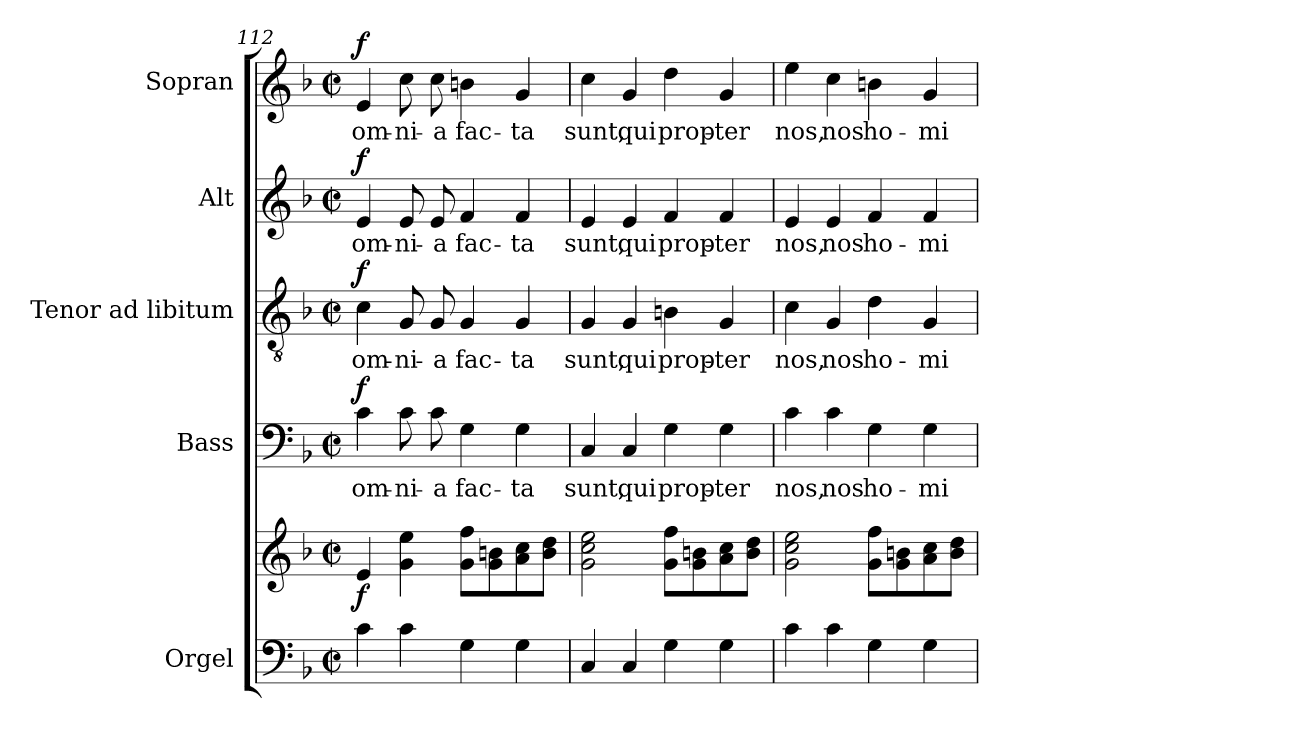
**kern	**kern	**dynam	**kern	**text	**dynam	**kern	**text	**dynam	**kern	**text	**dynam	**kern	**text	**dynam
*part5	*part5	*part5	*part4	*part4	*part4	*part3	*part3	*part3	*part2	*part2	*part2	*part1	*part1	*part1
*staff6	*staff5	*staff5/6	*staff4	*staff4	*staff4	*staff3	*staff3	*staff3	*staff2	*staff2	*staff2	*staff1	*staff1	*staff1
*I"Orgel	*	*	*I"Bass	*	*	*I"Tenor ad libitum	*	*	*I"Alt	*	*	*I"Sopran	*	*
*I'Org.	*	*	*I'B.	*	*	*I'T.	*	*	*I'A.	*	*	*I'S.	*	*
*clefF4	*clefG2	*	*clefF4	*	*	*clefGv2	*	*	*clefG2	*	*	*clefG2	*	*
*k[b-]	*k[b-]	*	*k[b-]	*	*	*k[b-]	*	*	*k[b-]	*	*	*k[b-]	*	*
*F:	*F:	*	*F:	*	*	*F:	*	*	*F:	*	*	*F:	*	*
*M2/2	*M2/2	*	*M2/2	*	*	*M2/2	*	*	*M2/2	*	*	*M2/2	*	*
*met(c|)	*met(c|)	*	*met(c|)	*	*	*met(c|)	*	*	*met(c|)	*	*	*met(c|)	*	*
=112	=112	=112	=112	=112	=112	=112	=112	=112	=112	=112	=112	=112	=112	=112
!	!	!LO:DY:b	!	!LO:LY:b	!LO:DY:a	!	!LO:LY:b	!LO:DY:a	!	!LO:LY:b	!LO:DY:a	!	!LO:LY:b	!LO:DY:a
4c\	4e/	f	4c\	om-	f	4c\	om-	f	4e/	om-	f	4e/	om-	f
!	!	!	!	!LO:LY:b	!	!	!LO:LY:b	!	!	!LO:LY:b	!	!	!LO:LY:b	!
4c\	4g\ 4ee\	.	8c\	-ni-	.	8G/	-ni-	.	8e/	-ni-	.	8cc\	-ni-	.
!	!	!	!	!LO:LY:b	!	!	!LO:LY:b	!	!	!LO:LY:b	!	!	!LO:LY:b	!
.	.	.	8c\	-a	.	8G/	-a	.	8e/	-a	.	8cc\	-a	.
!	!	!	!	!LO:LY:b	!	!	!LO:LY:b	!	!	!LO:LY:b	!	!	!LO:LY:b	!
4G\	8g\ 8ff\L	.	4G\	fac-	.	4G/	fac-	.	4f/	fac-	.	4bn\	fac-	.
.	8g\ 8bn\	.	.	.	.	.	.	.	.	.	.	.	.	.
!	!	!	!	!LO:LY:b	!	!	!LO:LY:b	!	!	!LO:LY:b	!	!	!LO:LY:b	!
4G\	8a\ 8cc\	.	4G\	-ta	.	4G/	-ta	.	4f/	-ta	.	4g/	-ta	.
.	8b\ 8dd\J	.	.	.	.	.	.	.	.	.	.	.	.	.
=113	=113	=113	=113	=113	=113	=113	=113	=113	=113	=113	=113	=113	=113	=113
!	!	!	!	!LO:LY:b	!	!	!LO:LY:b	!	!	!LO:LY:b	!	!	!LO:LY:b	!
4C/	2g\ 2cc\ 2ee\	.	4C/	sunt,	.	4G/	sunt,	.	4e/	sunt,	.	4cc\	sunt,	.
!	!	!	!	!LO:LY:b	!	!	!LO:LY:b	!	!	!LO:LY:b	!	!	!LO:LY:b	!
4C/	.	.	4C/	qui	.	4G/	qui	.	4e/	qui	.	4g/	qui	.
!	!	!	!	!LO:LY:b	!	!	!LO:LY:b	!	!	!LO:LY:b	!	!	!LO:LY:b	!
4G\	8g\ 8ff\L	.	4G\	prop-	.	4Bn\	prop-	.	4f/	prop-	.	4dd\	prop-	.
.	8g\ 8bn\	.	.	.	.	.	.	.	.	.	.	.	.	.
!	!	!	!	!LO:LY:b	!	!	!LO:LY:b	!	!	!LO:LY:b	!	!	!LO:LY:b	!
4G\	8a\ 8cc\	.	4G\	-ter	.	4G/	-ter	.	4f/	-ter	.	4g/	-ter	.
.	8b\ 8dd\J	.	.	.	.	.	.	.	.	.	.	.	.	.
!!LO:PB:g=z
=114	=114	=114	=114	=114	=114	=114	=114	=114	=114	=114	=114	=114	=114	=114
!	!	!	!	!LO:LY:b	!	!	!LO:LY:b	!	!	!LO:LY:b	!	!	!LO:LY:b	!
4c\	2g\ 2cc\ 2ee\	.	4c\	nos,	.	4c\	nos,	.	4e/	nos,	.	4ee\	nos,	.
!	!	!	!	!LO:LY:b	!	!	!LO:LY:b	!	!	!LO:LY:b	!	!	!LO:LY:b	!
4c\	.	.	4c\	nos	.	4G/	nos	.	4e/	nos	.	4cc\	nos	.
!	!	!	!	!LO:LY:b	!	!	!LO:LY:b	!	!	!LO:LY:b	!	!	!LO:LY:b	!
4G\	8g\ 8ff\L	.	4G\	ho-	.	4d\	ho-	.	4f/	ho-	.	4bn\	ho-	.
.	8g\ 8bn\	.	.	.	.	.	.	.	.	.	.	.	.	.
!	!	!	!	!LO:LY:b	!	!	!LO:LY:b	!	!	!LO:LY:b	!	!	!LO:LY:b	!
4G\	8a\ 8cc\	.	4G\	-mi-	.	4G/	-mi-	.	4f/	-mi-	.	4g/	-mi-	.
.	8b\ 8dd\J	.	.	.	.	.	.	.	.	.	.	.	.	.
=	=	=	=	=	=	=	=	=	=	=	=	=	=	=
*-	*-	*-	*-	*-	*-	*-	*-	*-	*-	*-	*-	*-	*-	*-
